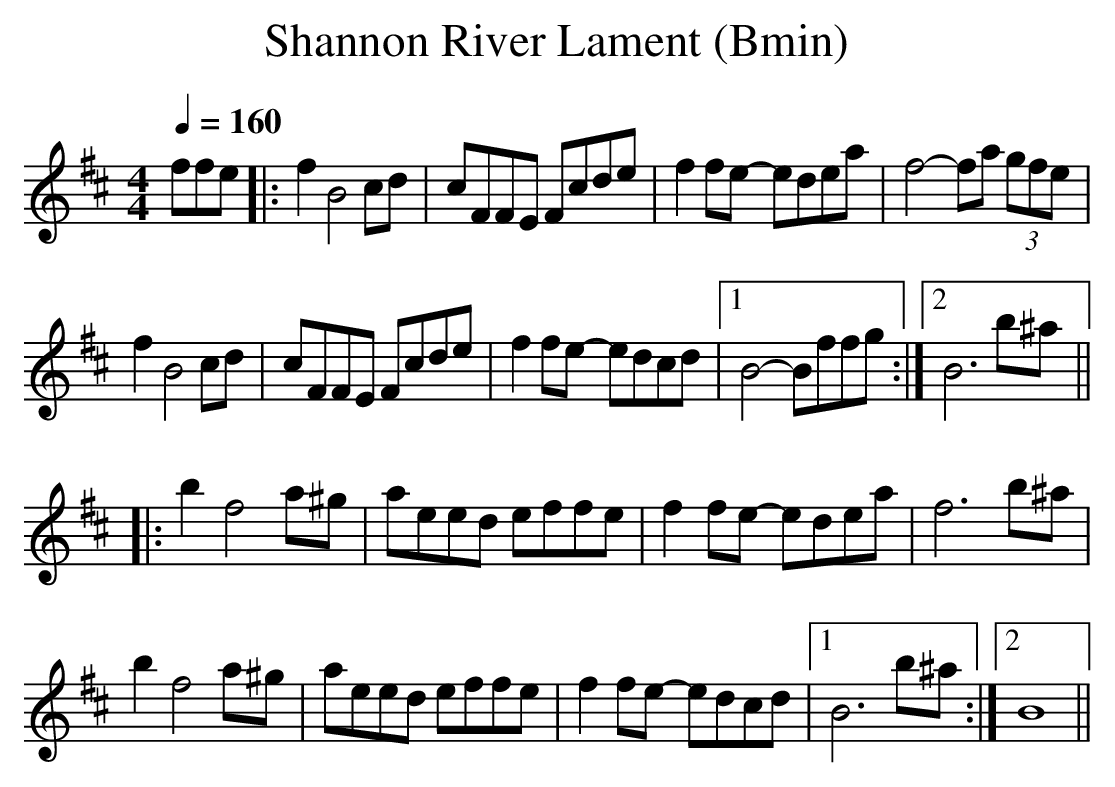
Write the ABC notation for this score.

X:1
T:Shannon River Lament (Bmin)
Q:1/4=160
M:4/4
L:1/8
K:Bmin
ffe|:f2B4cd|cFFE Fcde|f2fe- edea|f4-fa (3gfe|
f2B4cd|cFFE Fcde|f2fe- edcd|1B4-Bffg:|2B6b^a||
|:b2f4a^g|aeed effe|f2fe- edea|f6b^a|
b2f4a^g|aeed effe|f2fe- edcd|1B6b^a:|2B8||
